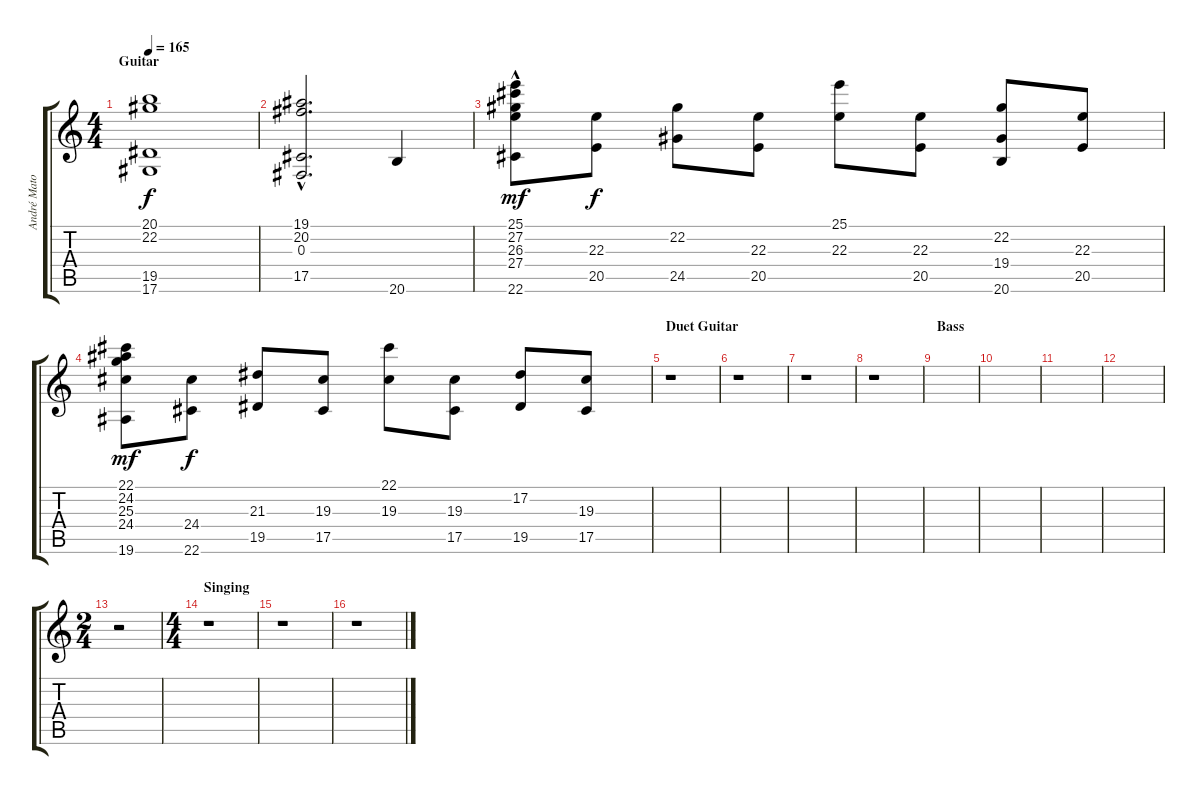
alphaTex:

\track ("André Matos - String Ensemble 1" "André Mato") {instrument stringensemble1}
\staff {score tabs}
\tuning (Eb4 Bb3 Gb3 Db3 Ab2 Eb2) {hide}
\ts (4 4)
\section ("" "Guitar")
\tempo 165
\clef g2
\ks c
(20.1 22.2 19.5 17.6).1{dy f} |
(19.1 20.2 0.3{hac} 17.5{hac}).2{d} 20.6.4 |
(25.1 27.2 26.3 27.4 22.6{hac}).8{dy mf} (22.3 20.5).8{dy f} (22.2 24.5).8 (22.3 20.5).8 (25.1 22.3).8 (22.3 20.5).8 (22.2 19.4 20.6).8 (22.3 20.5).8 |
(22.1 24.2 25.3 24.4 19.6).8{dy mf} (24.4 22.6).8{dy f} (21.3 19.5).8 (19.3 17.5).8 (22.1 19.3).8 (19.3 17.5).8 (17.2 19.5).8 (19.3 17.5).8 |
\section ("" "Duet Guitar")
r.1 |
r.1 |
r.1 |
r.1 |
\section ("" "Bass")
|
|
|
|
\ts (2 4)
r.2 |
\ts (4 4)
\section ("" "Singing")
r.1 |
r.1 |
r.1
